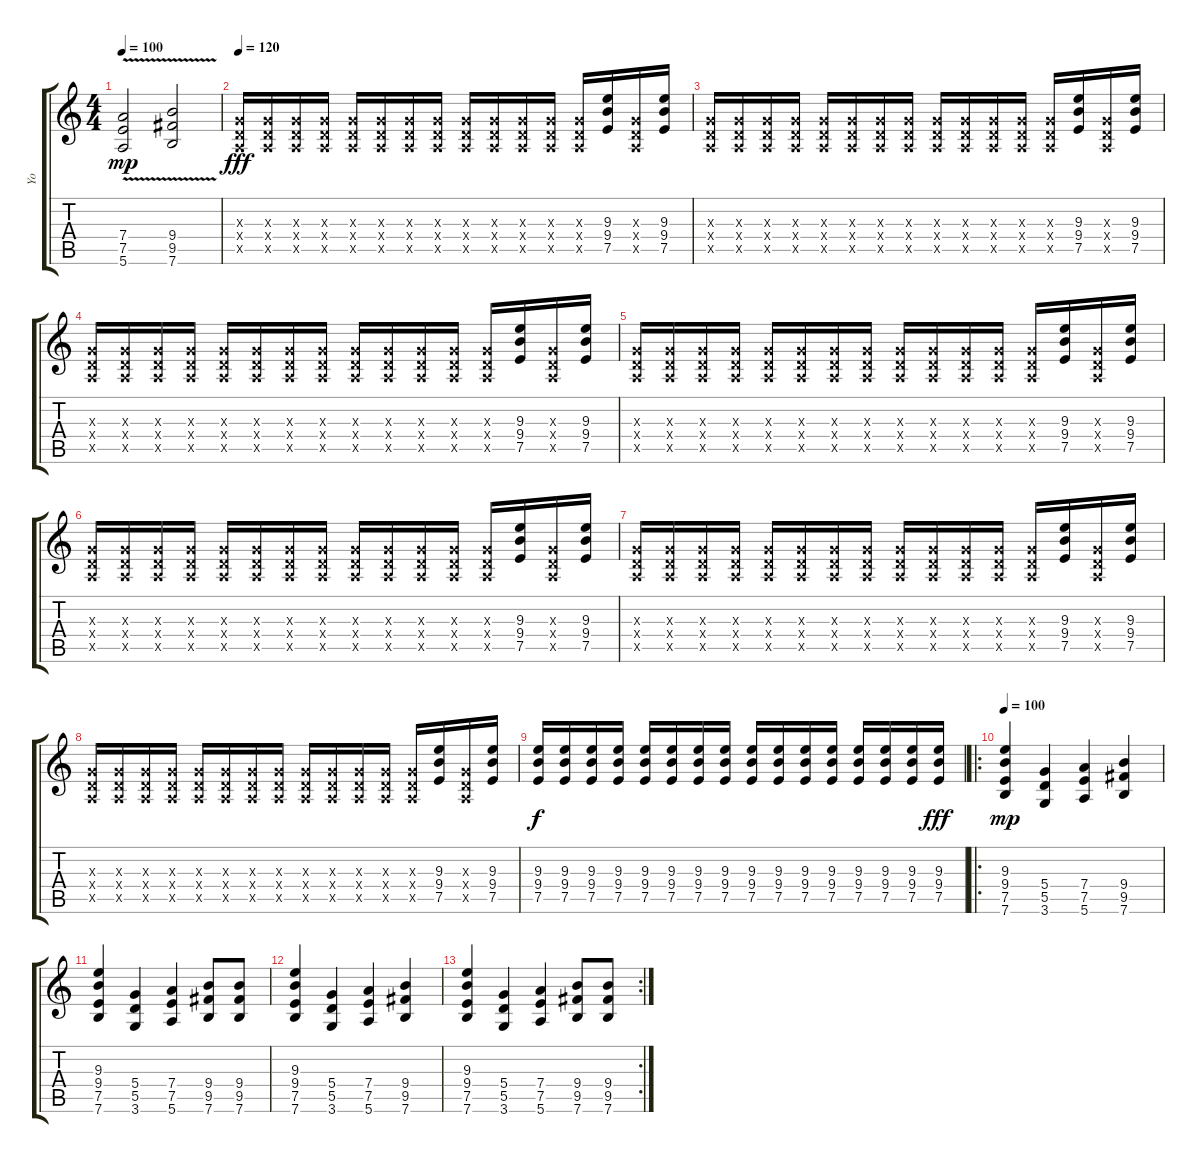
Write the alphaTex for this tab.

\track ("Yo" "Yo") {instrument overdrivenguitar}
\staff {score tabs}
\tuning (E4 B3 G3 D3 A2 E2) {hide}
\ts (4 4)
\tempo 100
\clef g2
\ks c
(7.4{v} 7.5{v} 5.6{v}).2{dy mp} (9.4{v} 9.5{v} 7.6{v}).2 |
\tempo 120
(0.3{x} 0.4{x} 0.5{x}).16{dy fff} (0.3{x} 0.4{x} 0.5{x}).16 (0.3{x} 0.4{x} 0.5{x}).16 (0.3{x} 0.4{x} 0.5{x}).16 (0.3{x} 0.4{x} 0.5{x}).16 (0.3{x} 0.4{x} 0.5{x}).16 (0.3{x} 0.4{x} 0.5{x}).16 (0.3{x} 0.4{x} 0.5{x}).16 (0.3{x} 0.4{x} 0.5{x}).16 (0.3{x} 0.4{x} 0.5{x}).16 (0.3{x} 0.4{x} 0.5{x}).16 (0.3{x} 0.4{x} 0.5{x}).16 (0.3{x} 0.4{x} 0.5{x}).16 (9.3 9.4 7.5).16 (0.3{x} 0.4{x} 0.5{x}).16 (9.3 9.4 7.5).16 |
(0.3{x} 0.4{x} 0.5{x}).16 (0.3{x} 0.4{x} 0.5{x}).16 (0.3{x} 0.4{x} 0.5{x}).16 (0.3{x} 0.4{x} 0.5{x}).16 (0.3{x} 0.4{x} 0.5{x}).16 (0.3{x} 0.4{x} 0.5{x}).16 (0.3{x} 0.4{x} 0.5{x}).16 (0.3{x} 0.4{x} 0.5{x}).16 (0.3{x} 0.4{x} 0.5{x}).16 (0.3{x} 0.4{x} 0.5{x}).16 (0.3{x} 0.4{x} 0.5{x}).16 (0.3{x} 0.4{x} 0.5{x}).16 (0.3{x} 0.4{x} 0.5{x}).16 (9.3 9.4 7.5).16 (0.3{x} 0.4{x} 0.5{x}).16 (9.3 9.4 7.5).16 |
(0.3{x} 0.4{x} 0.5{x}).16 (0.3{x} 0.4{x} 0.5{x}).16 (0.3{x} 0.4{x} 0.5{x}).16 (0.3{x} 0.4{x} 0.5{x}).16 (0.3{x} 0.4{x} 0.5{x}).16 (0.3{x} 0.4{x} 0.5{x}).16 (0.3{x} 0.4{x} 0.5{x}).16 (0.3{x} 0.4{x} 0.5{x}).16 (0.3{x} 0.4{x} 0.5{x}).16 (0.3{x} 0.4{x} 0.5{x}).16 (0.3{x} 0.4{x} 0.5{x}).16 (0.3{x} 0.4{x} 0.5{x}).16 (0.3{x} 0.4{x} 0.5{x}).16 (9.3 9.4 7.5).16 (0.3{x} 0.4{x} 0.5{x}).16 (9.3 9.4 7.5).16 |
(0.3{x} 0.4{x} 0.5{x}).16 (0.3{x} 0.4{x} 0.5{x}).16 (0.3{x} 0.4{x} 0.5{x}).16 (0.3{x} 0.4{x} 0.5{x}).16 (0.3{x} 0.4{x} 0.5{x}).16 (0.3{x} 0.4{x} 0.5{x}).16 (0.3{x} 0.4{x} 0.5{x}).16 (0.3{x} 0.4{x} 0.5{x}).16 (0.3{x} 0.4{x} 0.5{x}).16 (0.3{x} 0.4{x} 0.5{x}).16 (0.3{x} 0.4{x} 0.5{x}).16 (0.3{x} 0.4{x} 0.5{x}).16 (0.3{x} 0.4{x} 0.5{x}).16 (9.3 9.4 7.5).16 (0.3{x} 0.4{x} 0.5{x}).16 (9.3 9.4 7.5).16 |
(0.3{x} 0.4{x} 0.5{x}).16 (0.3{x} 0.4{x} 0.5{x}).16 (0.3{x} 0.4{x} 0.5{x}).16 (0.3{x} 0.4{x} 0.5{x}).16 (0.3{x} 0.4{x} 0.5{x}).16 (0.3{x} 0.4{x} 0.5{x}).16 (0.3{x} 0.4{x} 0.5{x}).16 (0.3{x} 0.4{x} 0.5{x}).16 (0.3{x} 0.4{x} 0.5{x}).16 (0.3{x} 0.4{x} 0.5{x}).16 (0.3{x} 0.4{x} 0.5{x}).16 (0.3{x} 0.4{x} 0.5{x}).16 (0.3{x} 0.4{x} 0.5{x}).16 (9.3 9.4 7.5).16 (0.3{x} 0.4{x} 0.5{x}).16 (9.3 9.4 7.5).16 |
(0.3{x} 0.4{x} 0.5{x}).16 (0.3{x} 0.4{x} 0.5{x}).16 (0.3{x} 0.4{x} 0.5{x}).16 (0.3{x} 0.4{x} 0.5{x}).16 (0.3{x} 0.4{x} 0.5{x}).16 (0.3{x} 0.4{x} 0.5{x}).16 (0.3{x} 0.4{x} 0.5{x}).16 (0.3{x} 0.4{x} 0.5{x}).16 (0.3{x} 0.4{x} 0.5{x}).16 (0.3{x} 0.4{x} 0.5{x}).16 (0.3{x} 0.4{x} 0.5{x}).16 (0.3{x} 0.4{x} 0.5{x}).16 (0.3{x} 0.4{x} 0.5{x}).16 (9.3 9.4 7.5).16 (0.3{x} 0.4{x} 0.5{x}).16 (9.3 9.4 7.5).16 |
(0.3{x} 0.4{x} 0.5{x}).16 (0.3{x} 0.4{x} 0.5{x}).16 (0.3{x} 0.4{x} 0.5{x}).16 (0.3{x} 0.4{x} 0.5{x}).16 (0.3{x} 0.4{x} 0.5{x}).16 (0.3{x} 0.4{x} 0.5{x}).16 (0.3{x} 0.4{x} 0.5{x}).16 (0.3{x} 0.4{x} 0.5{x}).16 (0.3{x} 0.4{x} 0.5{x}).16 (0.3{x} 0.4{x} 0.5{x}).16 (0.3{x} 0.4{x} 0.5{x}).16 (0.3{x} 0.4{x} 0.5{x}).16 (0.3{x} 0.4{x} 0.5{x}).16 (9.3 9.4 7.5).16 (0.3{x} 0.4{x} 0.5{x}).16 (9.3 9.4 7.5).16 |
(9.3 9.4 7.5).16{dy f} (9.3 9.4 7.5).16 (9.3 9.4 7.5).16 (9.3 9.4 7.5).16 (9.3 9.4 7.5).16 (9.3 9.4 7.5).16 (9.3 9.4 7.5).16 (9.3 9.4 7.5).16 (9.3 9.4 7.5).16 (9.3 9.4 7.5).16 (9.3 9.4 7.5).16 (9.3 9.4 7.5).16 (9.3 9.4 7.5).16 (9.3 9.4 7.5).16 (9.3 9.4 7.5).16 (9.3 9.4 7.5).16{dy fff} |
\ro
\tempo 100
(9.3 9.4 7.5 7.6).4{dy mp} (5.4 5.5 3.6).4 (7.4 7.5 5.6).4 (9.4 9.5 7.6).4 |
(9.3 9.4 7.5 7.6).4 (5.4 5.5 3.6).4 (7.4 7.5 5.6).4 (9.4 9.5 7.6).8 (9.4 9.5 7.6).8 |
(9.3 9.4 7.5 7.6).4 (5.4 5.5 3.6).4 (7.4 7.5 5.6).4 (9.4 9.5 7.6).4 |
\rc 2
(9.3 9.4 7.5 7.6).4 (5.4 5.5 3.6).4 (7.4 7.5 5.6).4 (9.4 9.5 7.6).8 (9.4 9.5 7.6).8
